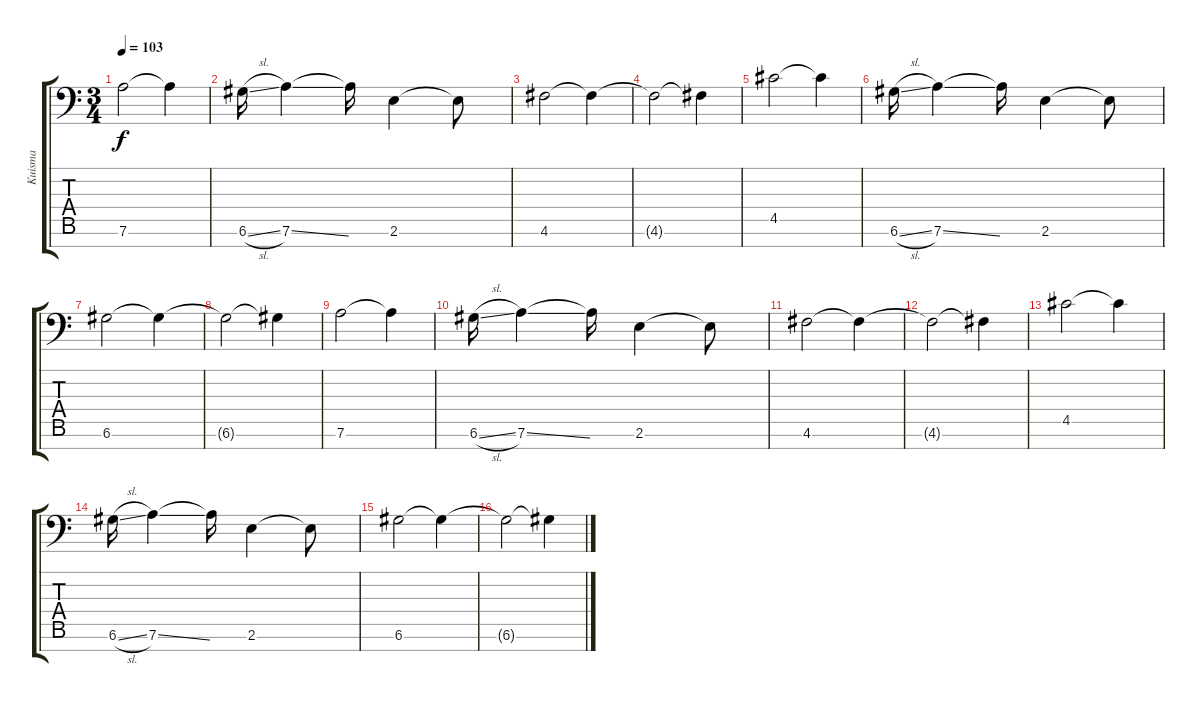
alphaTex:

\track ("Kuisma" "Kuisma") {instrument distortionguitar}
\staff {score tabs}
\tuning (E4 B3 G3 D3 A2 D2 A1) {hide}
\ts (3 4)
\tempo 103
\clef f4
\ks c
7.6.2{dy f} 7.6{t}.4 |
6.6{sl}.16 7.6{ss}.4 7.6{t}.16 2.6.4 2.6{t}.8 |
4.6.2 4.6{t}.4 |
4.6{t}.2 4.6{t}.4 |
4.5.2 4.5{t}.4 |
6.6{sl}.16 7.6{ss}.4 7.6{t}.16 2.6.4 2.6{t}.8 |
6.6.2 6.6{t}.4 |
6.6{t}.2 6.6{t}.4 |
7.6.2 7.6{t}.4 |
6.6{sl}.16 7.6{ss}.4 7.6{t}.16 2.6.4 2.6{t}.8 |
4.6.2 4.6{t}.4 |
4.6{t}.2 4.6{t}.4 |
4.5.2 4.5{t}.4 |
6.6{sl}.16 7.6{ss}.4 7.6{t}.16 2.6.4 2.6{t}.8 |
6.6.2 6.6{t}.4 |
6.6{t}.2 6.6{t}.4
